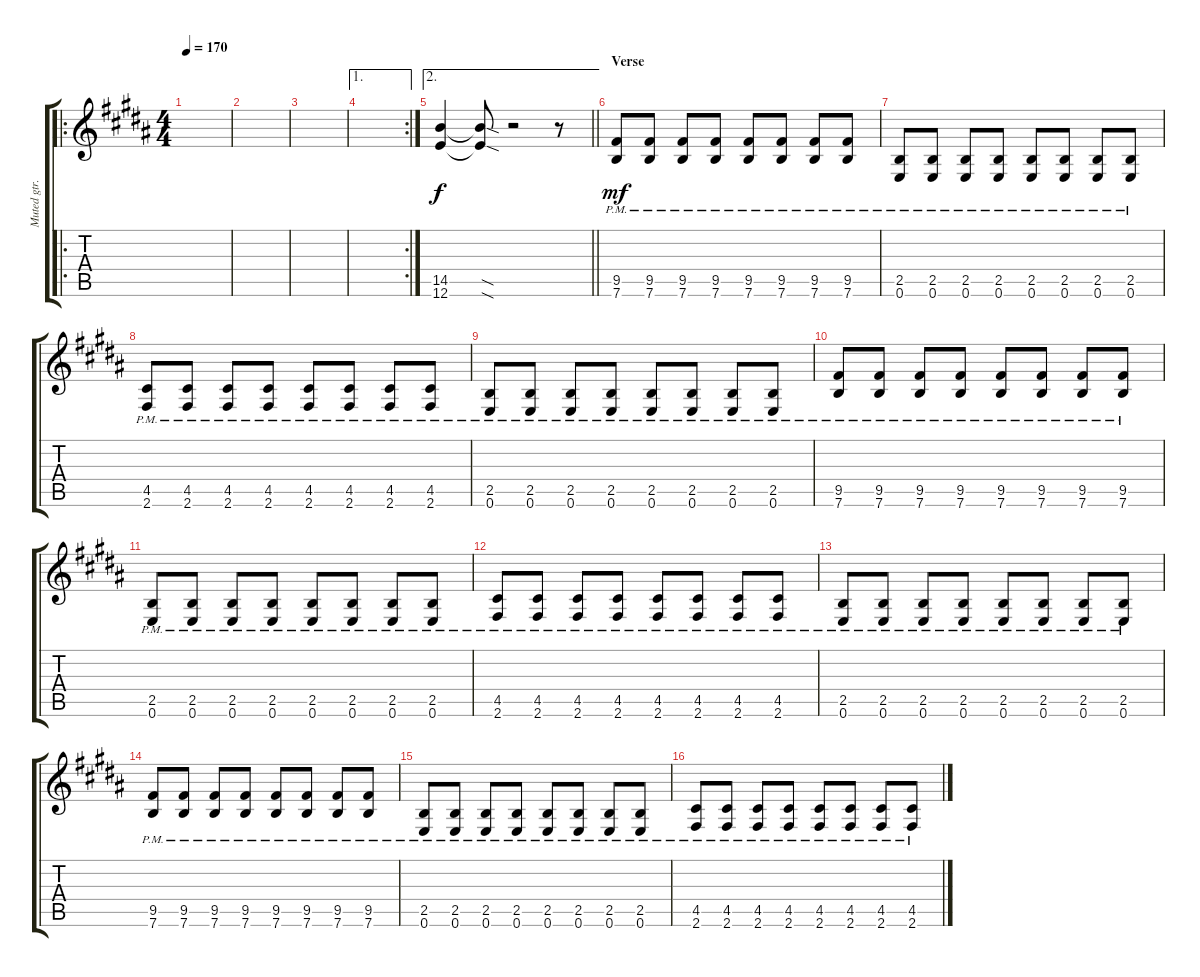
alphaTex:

\track ("Muted gtr." "Muted gtr.") {instrument electricguitarmuted}
\staff {score tabs}
\tuning (E4 B3 G3 D3 A2 E2) {hide}
\ro
\ts (4 4)
\tempo 170
\clef g2
\ks b
|
|
|
\ae 1
\rc 2
|
\ae 2
\barLineRight lightlight
(14.5 12.6).4 (14.5{sod t} 12.6{sod t}).8 r.2 r.8 |
\section ("" "Verse")
(9.5{pm} 7.6{pm}).8{dy mf} (9.5{pm} 7.6{pm}).8 (9.5{pm} 7.6{pm}).8 (9.5{pm} 7.6{pm}).8 (9.5{pm} 7.6{pm}).8 (9.5{pm} 7.6{pm}).8 (9.5{pm} 7.6{pm}).8 (9.5{pm} 7.6{pm}).8 |
(2.5{pm} 0.6{pm}).8 (2.5{pm} 0.6{pm}).8 (2.5{pm} 0.6{pm}).8 (2.5{pm} 0.6{pm}).8 (2.5{pm} 0.6{pm}).8 (2.5{pm} 0.6{pm}).8 (2.5{pm} 0.6{pm}).8 (2.5{pm} 0.6{pm}).8 |
(4.5{pm} 2.6{pm}).8 (4.5{pm} 2.6{pm}).8 (4.5{pm} 2.6{pm}).8 (4.5{pm} 2.6{pm}).8 (4.5{pm} 2.6{pm}).8 (4.5{pm} 2.6{pm}).8 (4.5{pm} 2.6{pm}).8 (4.5{pm} 2.6{pm}).8 |
(2.5{pm} 0.6{pm}).8 (2.5{pm} 0.6{pm}).8 (2.5{pm} 0.6{pm}).8 (2.5{pm} 0.6{pm}).8 (2.5{pm} 0.6{pm}).8 (2.5{pm} 0.6{pm}).8 (2.5{pm} 0.6{pm}).8 (2.5{pm} 0.6{pm}).8 |
(9.5{pm} 7.6{pm}).8 (9.5{pm} 7.6{pm}).8 (9.5{pm} 7.6{pm}).8 (9.5{pm} 7.6{pm}).8 (9.5{pm} 7.6{pm}).8 (9.5{pm} 7.6{pm}).8 (9.5{pm} 7.6{pm}).8 (9.5{pm} 7.6{pm}).8 |
(2.5{pm} 0.6{pm}).8 (2.5{pm} 0.6{pm}).8 (2.5{pm} 0.6{pm}).8 (2.5{pm} 0.6{pm}).8 (2.5{pm} 0.6{pm}).8 (2.5{pm} 0.6{pm}).8 (2.5{pm} 0.6{pm}).8 (2.5{pm} 0.6{pm}).8 |
(4.5{pm} 2.6{pm}).8 (4.5{pm} 2.6{pm}).8 (4.5{pm} 2.6{pm}).8 (4.5{pm} 2.6{pm}).8 (4.5{pm} 2.6{pm}).8 (4.5{pm} 2.6{pm}).8 (4.5{pm} 2.6{pm}).8 (4.5{pm} 2.6{pm}).8 |
(2.5{pm} 0.6{pm}).8 (2.5{pm} 0.6{pm}).8 (2.5{pm} 0.6{pm}).8 (2.5{pm} 0.6{pm}).8 (2.5{pm} 0.6{pm}).8 (2.5{pm} 0.6{pm}).8 (2.5{pm} 0.6{pm}).8 (2.5{pm} 0.6{pm}).8 |
(9.5{pm} 7.6{pm}).8 (9.5{pm} 7.6{pm}).8 (9.5{pm} 7.6{pm}).8 (9.5{pm} 7.6{pm}).8 (9.5{pm} 7.6{pm}).8 (9.5{pm} 7.6{pm}).8 (9.5{pm} 7.6{pm}).8 (9.5{pm} 7.6{pm}).8 |
(2.5{pm} 0.6{pm}).8 (2.5{pm} 0.6{pm}).8 (2.5{pm} 0.6{pm}).8 (2.5{pm} 0.6{pm}).8 (2.5{pm} 0.6{pm}).8 (2.5{pm} 0.6{pm}).8 (2.5{pm} 0.6{pm}).8 (2.5{pm} 0.6{pm}).8 |
(4.5{pm} 2.6{pm}).8 (4.5{pm} 2.6{pm}).8 (4.5{pm} 2.6{pm}).8 (4.5{pm} 2.6{pm}).8 (4.5{pm} 2.6{pm}).8 (4.5{pm} 2.6{pm}).8 (4.5{pm} 2.6{pm}).8 (4.5{pm} 2.6{pm}).8
